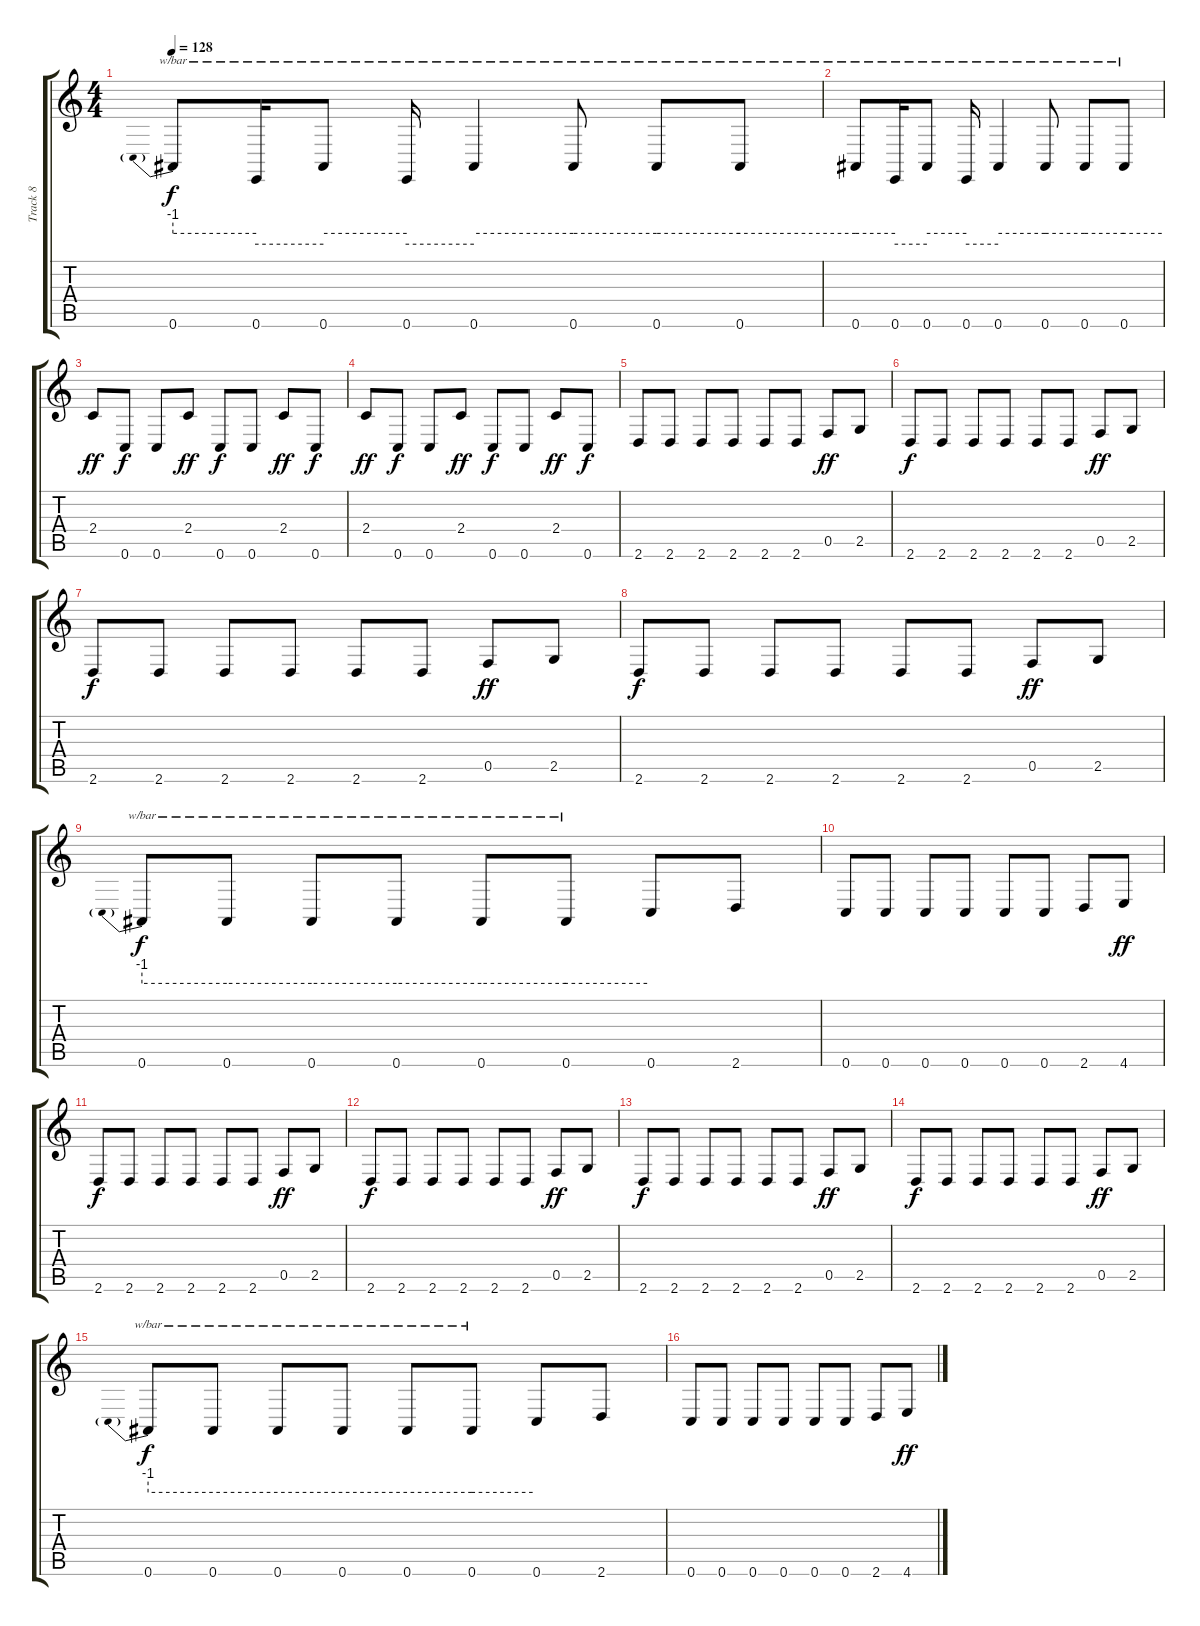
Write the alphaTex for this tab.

\track ("Track 8" "Track 8") {instrument electricbassfinger}
\staff {score tabs}
\tuning (C4 G3 Eb3 Bb2 F2 C2) {hide}
\ts (4 4)
\tempo 128
\clef g2
\ks c
0.6.8{tbe (predive default 0 -4 60 -4) dy f} 0.6.16{tbe (hold default 0 -16 60 -16)} 0.6.8{tbe (hold default 0 -4 60 -4)} 0.6.16{tbe (hold default 0 -16 60 -16)} 0.6.4{tbe (hold default 0 -4 60 -4)} 0.6.8{tbe (hold default 0 -4 60 -4)} 0.6.8{tbe (hold default 0 -4 60 -4)} 0.6.8{tbe (hold default 0 -4 60 -4)} |
0.6.8{tbe (hold default 0 -4 60 -4)} 0.6.16{tbe (hold default 0 -16 60 -16)} 0.6.8{tbe (hold default 0 -4 60 -4)} 0.6.16{tbe (hold default 0 -16 60 -16)} 0.6.4{tbe (hold default 0 -4 60 -4)} 0.6.8{tbe (hold default 0 -4 60 -4)} 0.6.8{tbe (hold default 0 -4 60 -4)} 0.6.8{tbe (hold default 0 -4 60 -4)} |
2.4.8{dy ff} 0.6.8{dy f} 0.6.8 2.4.8{dy ff} 0.6.8{dy f} 0.6.8 2.4.8{dy ff} 0.6.8{dy f} |
2.4.8{dy ff} 0.6.8{dy f} 0.6.8 2.4.8{dy ff} 0.6.8{dy f} 0.6.8 2.4.8{dy ff} 0.6.8{dy f} |
2.6.8 2.6.8 2.6.8 2.6.8 2.6.8 2.6.8 0.5.8{dy ff} 2.5.8 |
2.6.8{dy f} 2.6.8 2.6.8 2.6.8 2.6.8 2.6.8 0.5.8{dy ff} 2.5.8 |
2.6.8{dy f} 2.6.8 2.6.8 2.6.8 2.6.8 2.6.8 0.5.8{dy ff} 2.5.8 |
2.6.8{dy f} 2.6.8 2.6.8 2.6.8 2.6.8 2.6.8 0.5.8{dy ff} 2.5.8 |
0.6.8{tbe (predive default 0 -4 60 -4) dy f} 0.6.8{tbe (hold default 0 -4 60 -4)} 0.6.8{tbe (hold default 0 -4 60 -4)} 0.6.8{tbe (hold default 0 -4 60 -4)} 0.6.8{tbe (hold default 0 -4 60 -4)} 0.6.8{tbe (hold default 0 -4 60 -4)} 0.6.8 2.6.8 |
0.6.8 0.6.8 0.6.8 0.6.8 0.6.8 0.6.8 2.6.8 4.6.8{dy ff} |
2.6.8{dy f} 2.6.8 2.6.8 2.6.8 2.6.8 2.6.8 0.5.8{dy ff} 2.5.8 |
2.6.8{dy f} 2.6.8 2.6.8 2.6.8 2.6.8 2.6.8 0.5.8{dy ff} 2.5.8 |
2.6.8{dy f} 2.6.8 2.6.8 2.6.8 2.6.8 2.6.8 0.5.8{dy ff} 2.5.8 |
2.6.8{dy f} 2.6.8 2.6.8 2.6.8 2.6.8 2.6.8 0.5.8{dy ff} 2.5.8 |
0.6.8{tbe (predive default 0 -4 60 -4) dy f} 0.6.8{tbe (hold default 0 -4 60 -4)} 0.6.8{tbe (hold default 0 -4 60 -4)} 0.6.8{tbe (hold default 0 -4 60 -4)} 0.6.8{tbe (hold default 0 -4 60 -4)} 0.6.8{tbe (hold default 0 -4 60 -4)} 0.6.8 2.6.8 |
0.6.8 0.6.8 0.6.8 0.6.8 0.6.8 0.6.8 2.6.8 4.6.8{dy ff}
